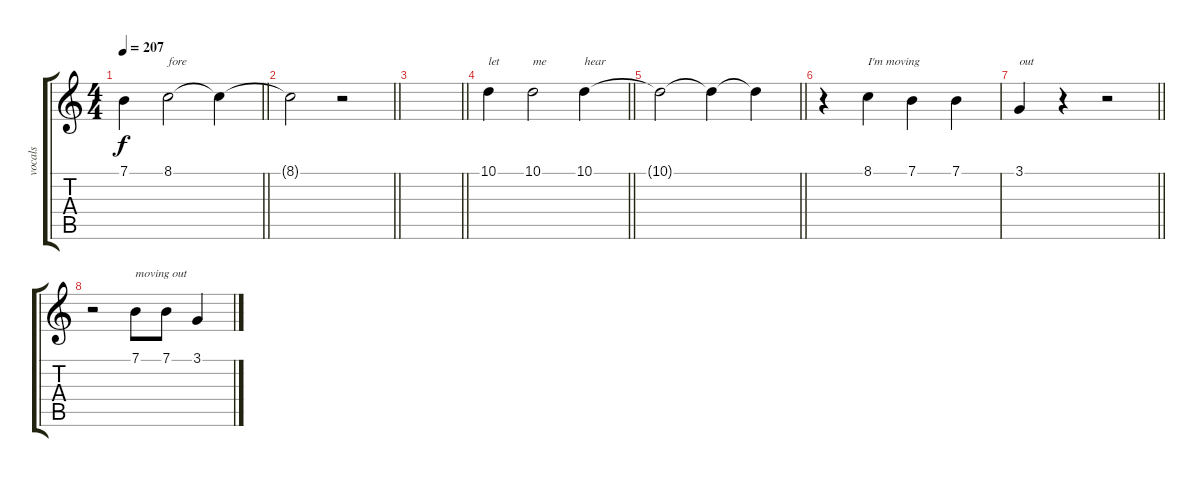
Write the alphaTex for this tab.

\track ("vocals" "vocals") {instrument harmonica}
\staff {score tabs}
\tuning (E4 B3 G3 D3 A2 E2) {hide}
\ts (4 4)
\tempo 207
\clef g2
\barLineRight lightlight
\ks c
7.1{t}.4{dy f} 8.1.2{txt "fore"} 8.1{t}.4 |
\barLineRight lightlight
8.1{t}.2 r.2 |
\barLineRight lightlight
|
\barLineRight lightlight
10.1.4{txt "let"} 10.1.2{txt "me"} 10.1.4{txt "hear"} |
\barLineRight lightlight
10.1{t}.2 10.1{t}.4 10.1{t}.4 |
r.4 8.1.4{txt "I'm moving"} 7.1.4 7.1.4 |
\barLineRight lightlight
3.1.4{txt "out"} r.4 r.2 |
r.2 7.1.8{txt "moving out"} 7.1.8 3.1.4
